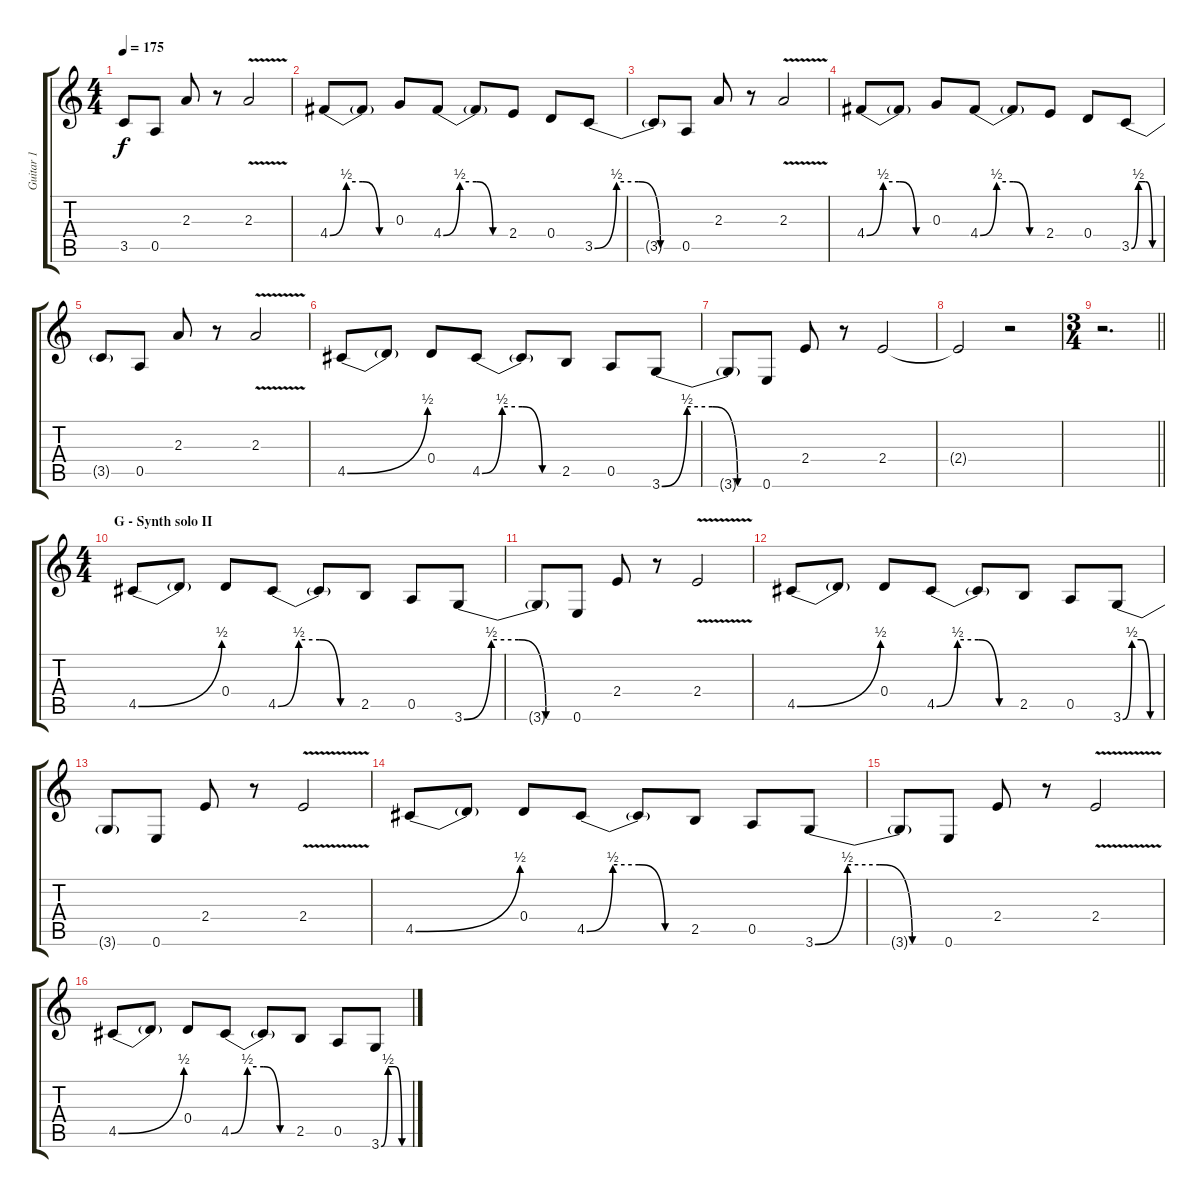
\track ("Guitar 1" "Guitar 1") {instrument electricguitarclean}
\staff {score tabs}
\tuning (E4 B3 G3 D3 A2 E2) {hide}
\ts (4 4)
\tempo 175
\clef g2
\ks c
3.5{t}.8{dy f} 0.5.8 2.3.8 r.8 2.3{v}.2 |
4.4{be (custom 0 0 15 2 30 2 45 0 60 0)}.8 4.4{t}.8 0.3.8 4.4{be (custom 0 0 15 2 30 2 45 0 60 0)}.8 4.4{t}.8 2.4.8 0.4.8 3.5{be (custom 0 0 15 2 30 2 45 0 60 0)}.8 |
3.5{t}.8 0.5.8 2.3.8 r.8 2.3{v}.2 |
4.4{be (custom 0 0 15 2 30 2 45 0 60 0)}.8 4.4{t}.8 0.3.8 4.4{be (custom 0 0 15 2 30 2 45 0 60 0)}.8 4.4{t}.8 2.4.8 0.4.8 3.5{be (custom 0 0 15 2 30 2 45 0 60 0)}.8 |
3.5{t}.8 0.5.8 2.3.8 r.8 2.3{v}.2 |
4.5{be (bend 0 0 60 2)}.8 4.5{t}.8 0.4.8 4.5{be (custom 0 0 15 2 30 2 45 0 60 0)}.8 4.5{t}.8 2.5.8 0.5.8 3.6{be (custom 0 0 15 2 30 2 45 0 60 0)}.8 |
3.6{t}.8 0.6.8 2.4.8 r.8 2.4.2 |
2.4{t}.2 r.2 |
\ts (3 4)
\barLineRight lightlight
r.2{d} |
\ts (4 4)
\section ("" "G - Synth solo II")
4.5{be (bend 0 0 60 2)}.8 4.5{t}.8 0.4.8 4.5{be (custom 0 0 15 2 30 2 45 0 60 0)}.8 4.5{t}.8 2.5.8 0.5.8 3.6{be (custom 0 0 15 2 30 2 45 0 60 0)}.8 |
3.6{t}.8 0.6.8 2.4.8 r.8 2.4{v}.2 |
4.5{be (bend 0 0 60 2)}.8 4.5{t}.8 0.4.8 4.5{be (custom 0 0 15 2 30 2 45 0 60 0)}.8 4.5{t}.8 2.5.8 0.5.8 3.6{be (custom 0 0 15 2 30 2 45 0 60 0)}.8 |
3.6{t}.8 0.6.8 2.4.8 r.8 2.4{v}.2 |
4.5{be (bend 0 0 60 2)}.8 4.5{t}.8 0.4.8 4.5{be (custom 0 0 15 2 30 2 45 0 60 0)}.8 4.5{t}.8 2.5.8 0.5.8 3.6{be (custom 0 0 15 2 30 2 45 0 60 0)}.8 |
3.6{t}.8 0.6.8 2.4.8 r.8 2.4{v}.2 |
4.5{be (bend 0 0 60 2)}.8 4.5{t}.8 0.4.8 4.5{be (custom 0 0 15 2 30 2 45 0 60 0)}.8 4.5{t}.8 2.5.8 0.5.8 3.6{be (custom 0 0 15 2 30 2 45 0 60 0)}.8
